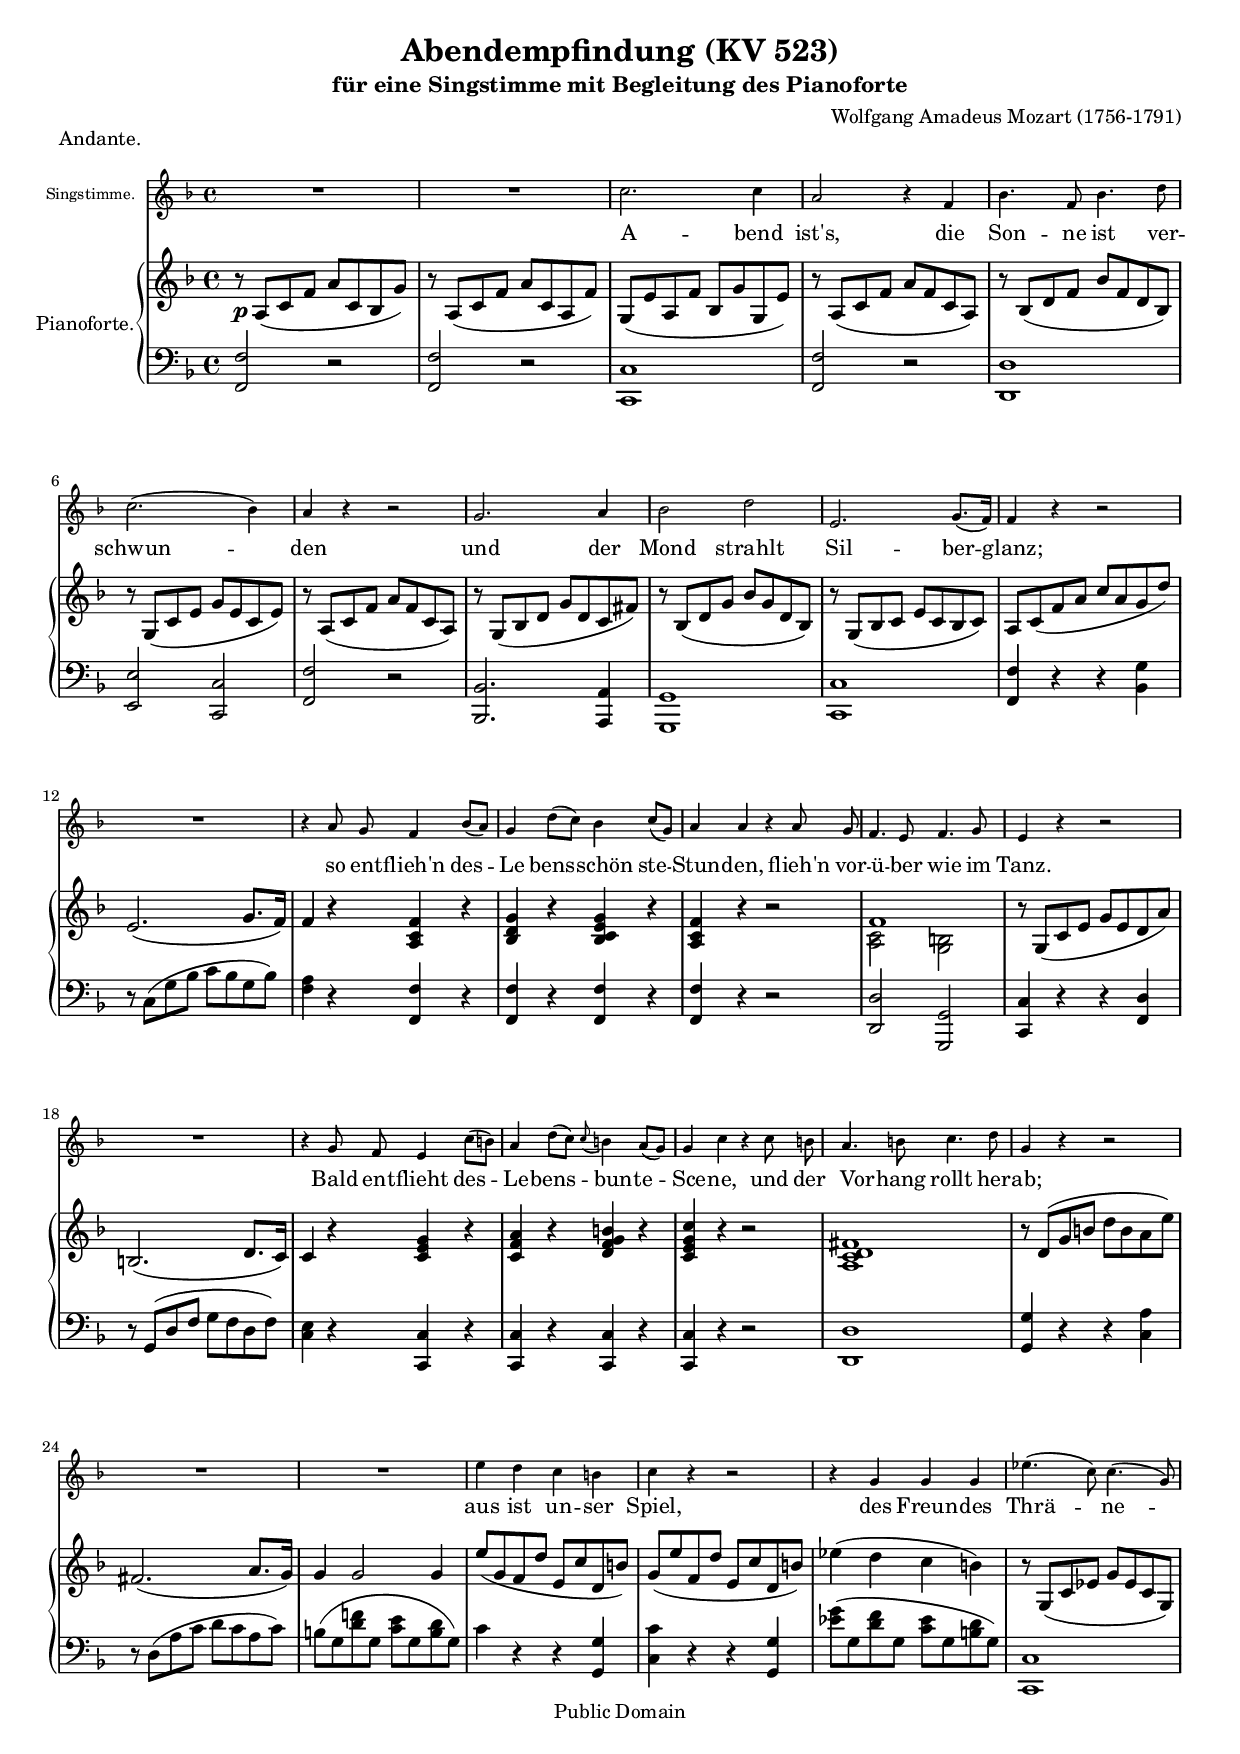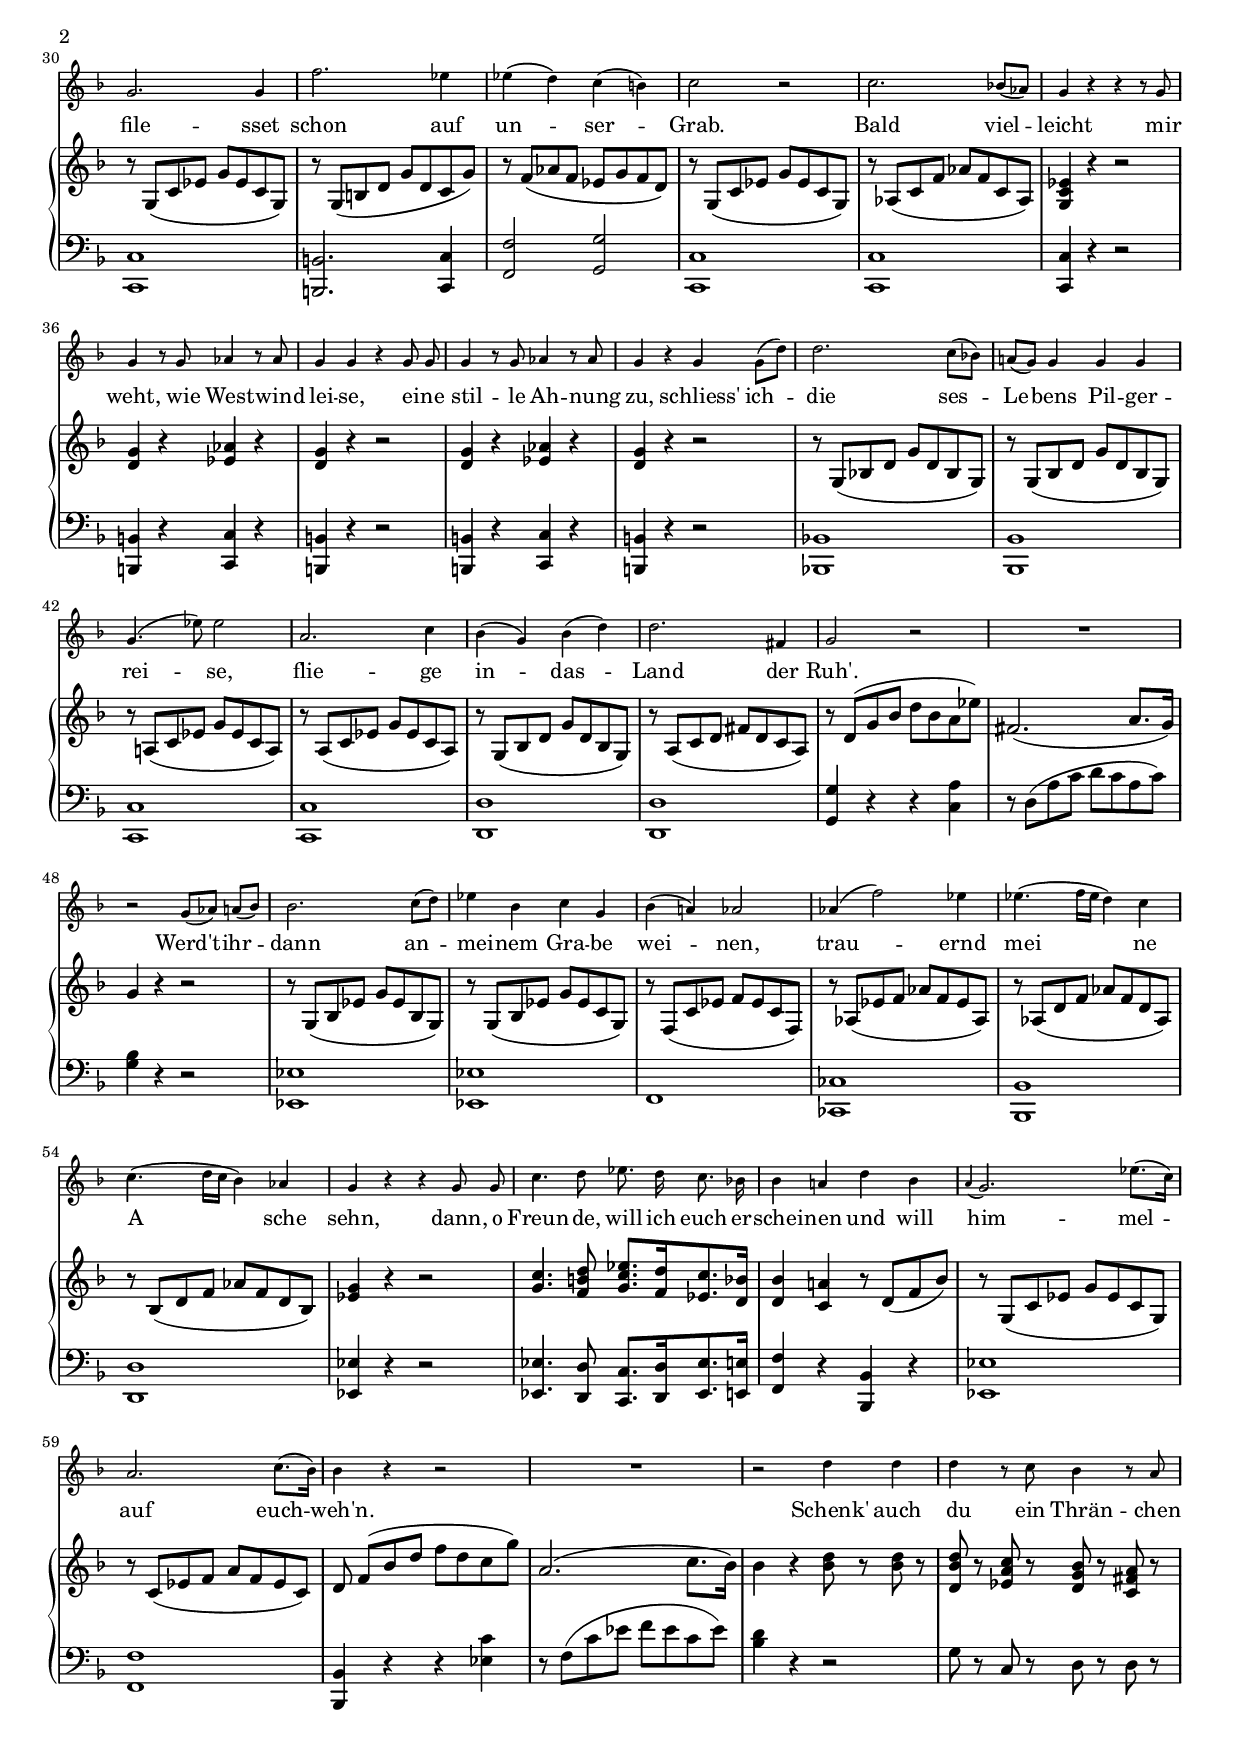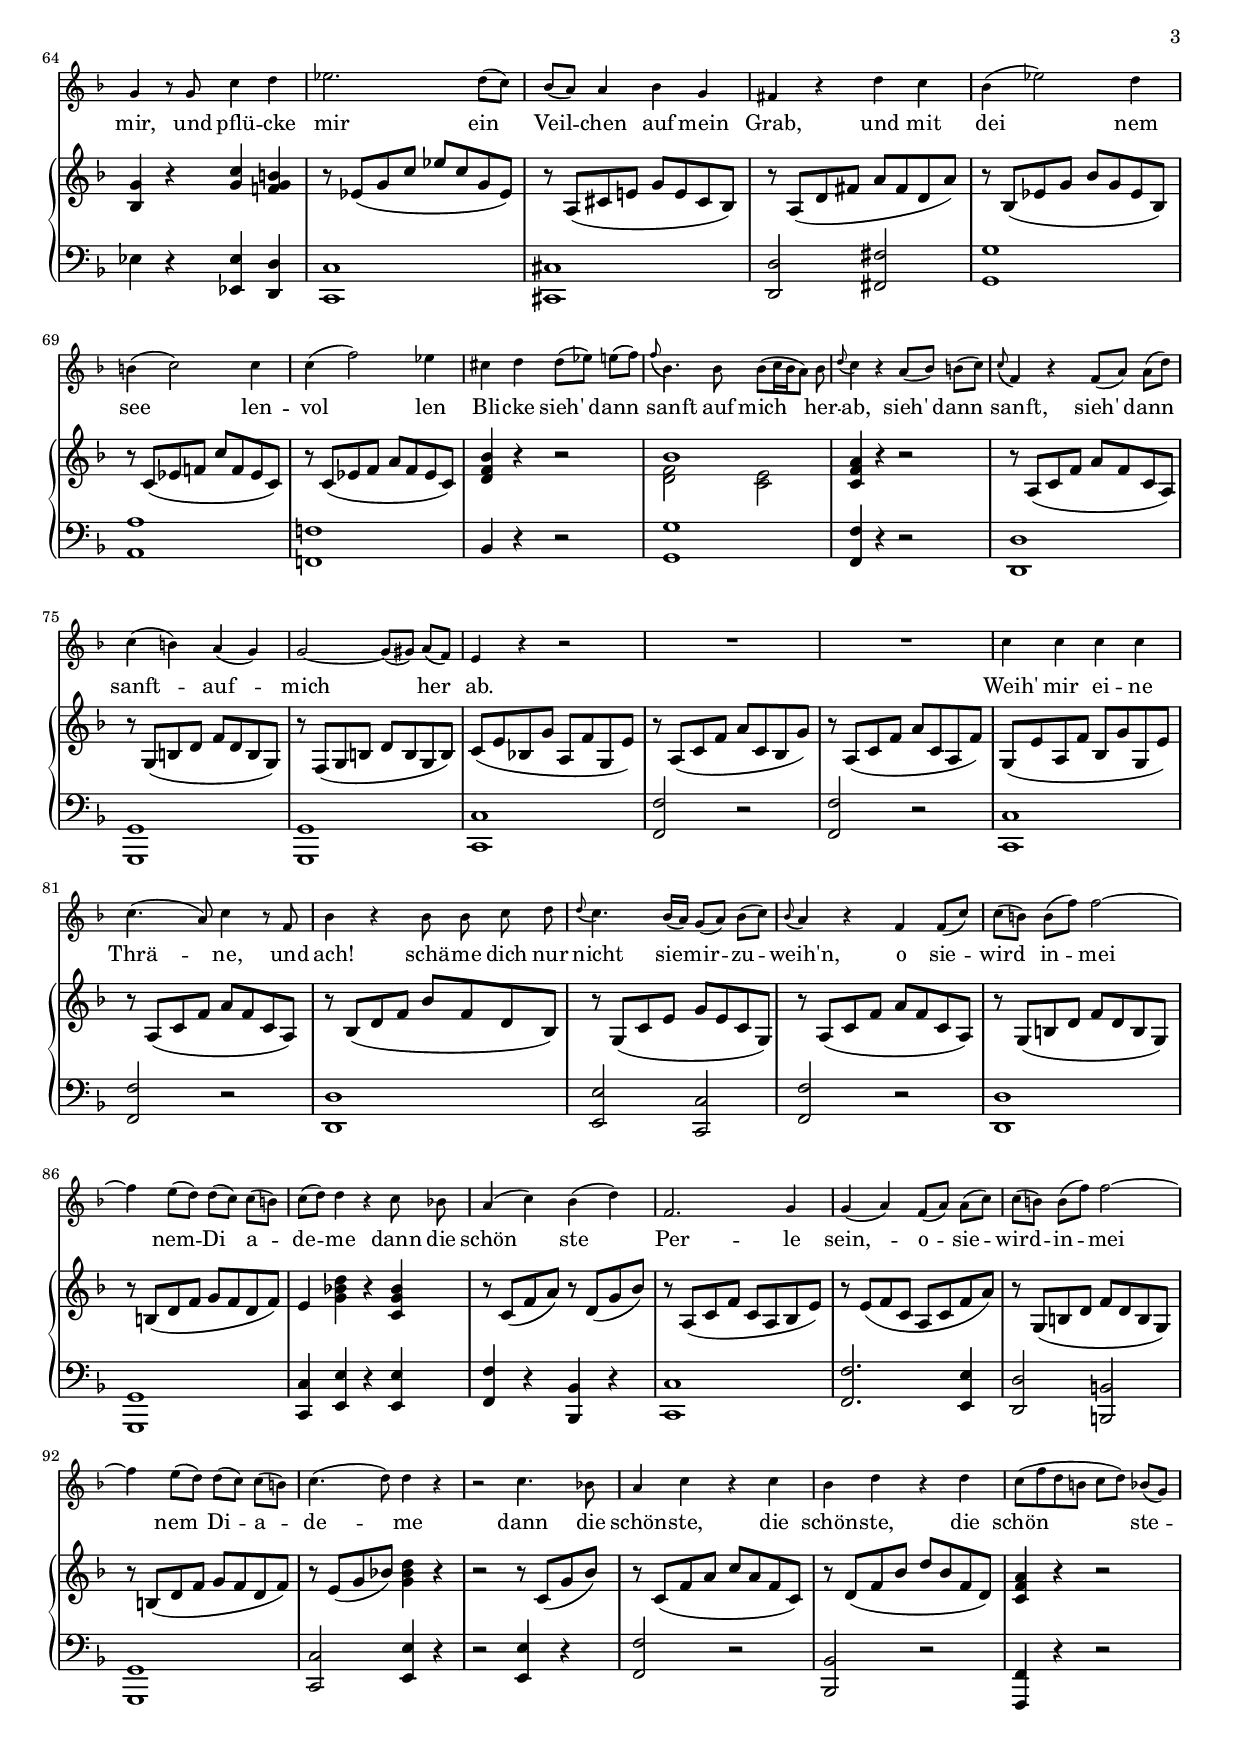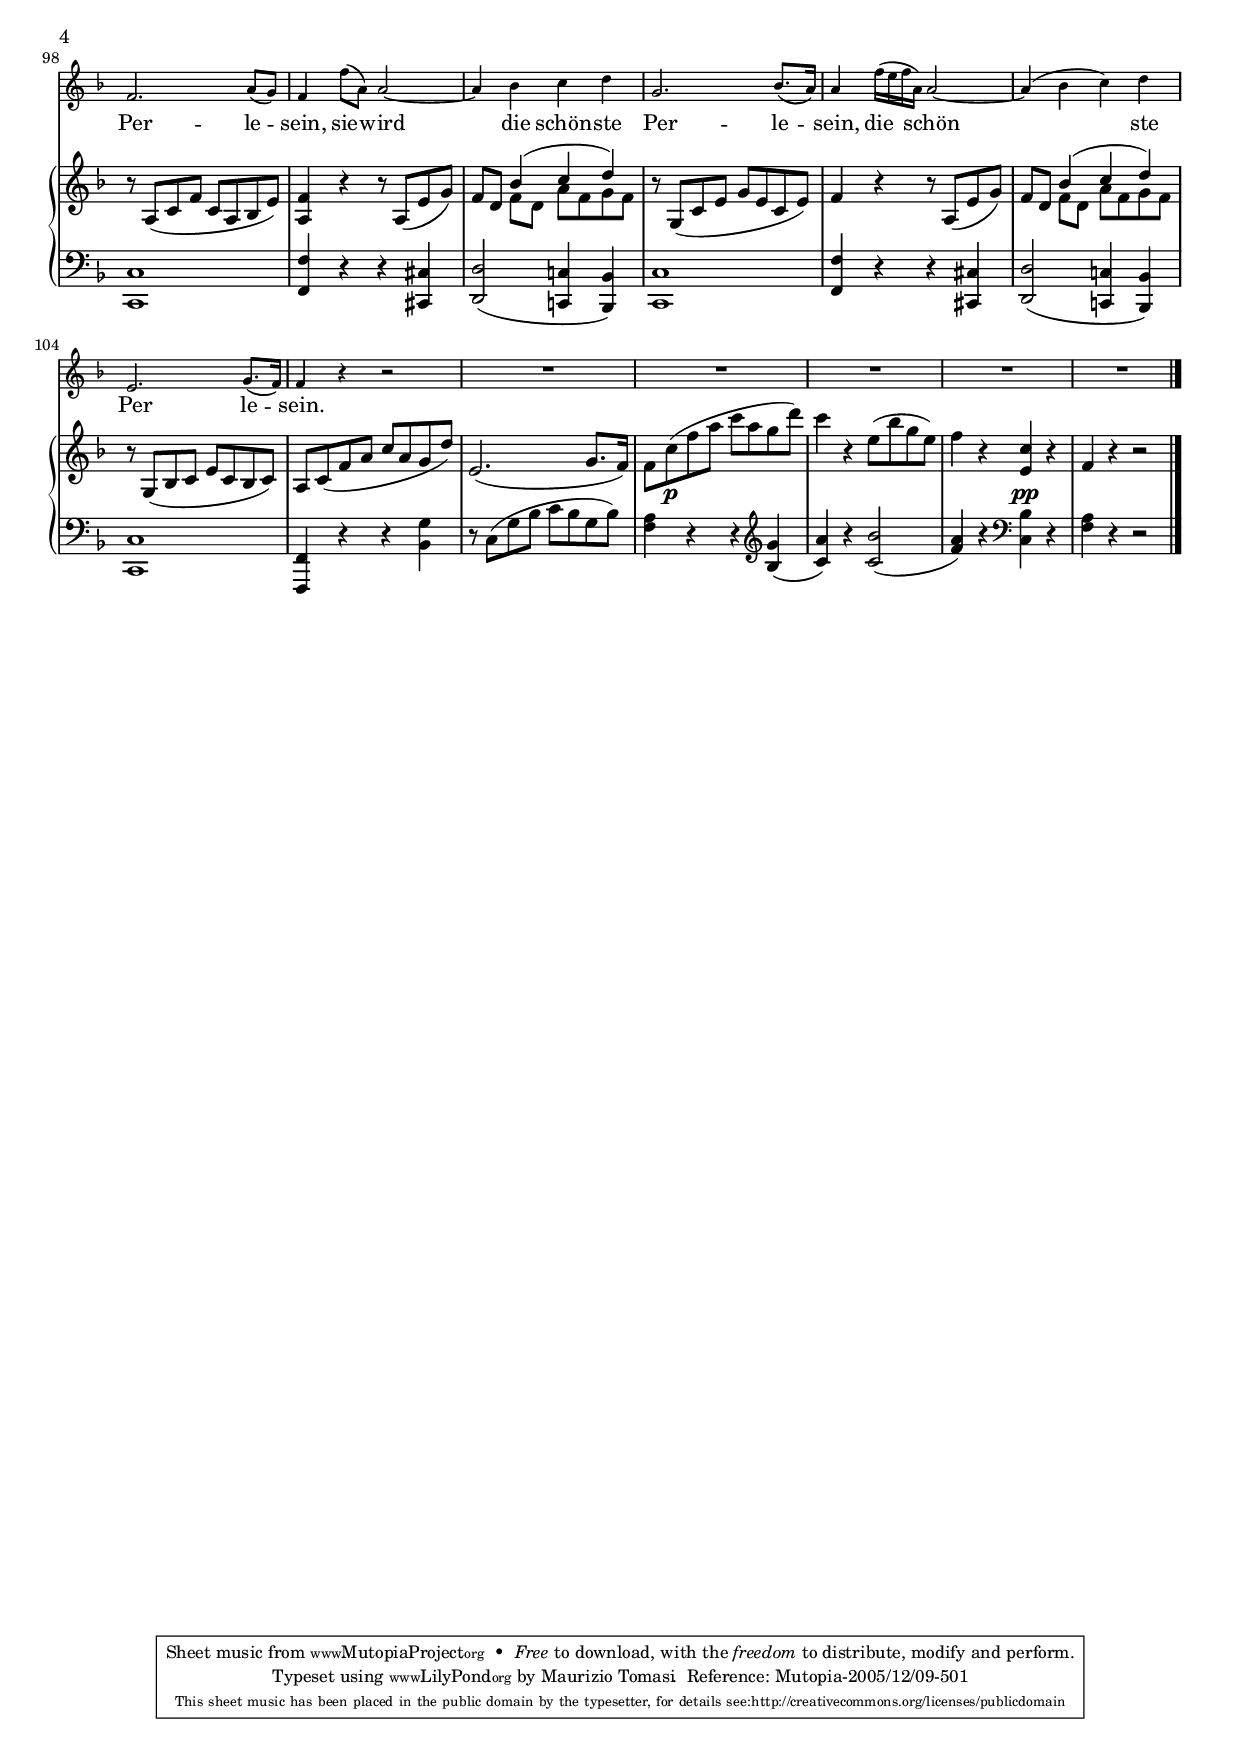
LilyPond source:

% -*- mode: LilyPond; coding: utf-8; -*-

\version "2.6.0"
\include "defs.ly"

#(set-global-staff-size 17)

\header {
  title = "Abendempfindung (KV 523)"
  subtitle = "für eine Singstimme mit Begleitung des Pianoforte"
  composer = "Wolfgang Amadeus Mozart (1756-1791)"
  piece = "Andante."
  
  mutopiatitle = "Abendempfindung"
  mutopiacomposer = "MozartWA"
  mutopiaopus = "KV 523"
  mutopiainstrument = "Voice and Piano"
  date = "24th June 1787"
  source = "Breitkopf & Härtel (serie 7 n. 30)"
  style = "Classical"
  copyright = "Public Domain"
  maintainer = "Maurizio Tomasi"
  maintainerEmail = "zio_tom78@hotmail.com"
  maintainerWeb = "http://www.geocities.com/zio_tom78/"
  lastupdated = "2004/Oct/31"
  
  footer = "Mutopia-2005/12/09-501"
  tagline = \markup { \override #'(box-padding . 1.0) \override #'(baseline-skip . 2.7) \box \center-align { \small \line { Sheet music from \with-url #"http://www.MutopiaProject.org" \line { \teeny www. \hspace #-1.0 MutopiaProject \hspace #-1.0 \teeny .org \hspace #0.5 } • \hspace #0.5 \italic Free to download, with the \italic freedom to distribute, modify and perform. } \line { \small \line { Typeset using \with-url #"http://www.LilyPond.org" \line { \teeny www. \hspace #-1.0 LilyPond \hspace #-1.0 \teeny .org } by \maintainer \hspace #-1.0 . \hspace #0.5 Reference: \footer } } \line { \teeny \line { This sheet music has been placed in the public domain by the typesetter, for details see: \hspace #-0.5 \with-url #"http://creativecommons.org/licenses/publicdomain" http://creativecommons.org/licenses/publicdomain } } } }
}

% -*- mode: LilyPond; coding: utf-8; -*-

\version "2.6.0"

melody = \relative c'' {
  \key f \major
  \time 4/4

  R1*2
  | c2. c4
  | a2 r4 f
  | bes4. f8 bes4. d8
  | c2.( bes4)
  | a r r2
  | g2. a4 bes2 d
  | e,2. g8.[( f16)]

% 10
  | f4 r r2
  | R1
  | r4 a8 g f4 bes8[( a)]
  | g4 d'8[( c)] bes4 c8[( g)]
  | a4 a r a8 g
  | f4. e8 f4. g8
  | e4 r r2
  | R1
  | r4 g8 f e4 c'8[( b)]
  | a4 d8[( c]) \appoggiatura c b4 a8[( g)]

% 20
  | g4 c r c8 b
  | a4. b8 c4. d8
  | g,4 r r2
  | R1*2
  | e'4 d c b
  | c r r2
  | r4 g g g
  | es'4.( c8) c4.( g8)
  | g2. g4

% 30
  | f'2. es4
  | es( d) c( b)
  | c2 r
  | c2. bes!8[( as)]
  | g4 r r r8 g
  | g4 r8 g as4 r8 as
  | g4 g r g8 g
  | g4 r8 g as4 r8 as
  | g4 r g g8[( d')]
  | d2. c8[( bes!)]

% 40
  | a!8[( g)] g4 g g
  | g4.( es'8) es2
  | a,2. c4
  | bes( g) bes( d)
  | d2. fis,4
  | g2 r
  | R1
  | r2 g8[( as)] a[( bes)]
  | bes2. c8[( d)]
  | es4 bes c g

% 50
  | bes( a!) as2
  | as4( f'2) es4
  | es4.( f16[ es] d4) c
  | c4.( d16[ c] bes4) as
  | g r r g8 g
  | c4. d8 es8. d16 c8. bes!16
  | bes4 a! d bes
  | \appoggiatura a g2. es'8.[( c16)]
  | a2. c8.[( bes16])
  | bes4 r r2

% 60
  | R1
  | r2 d4 d
  | d r8 c bes4 r8 a
  | g4 r8 g c4 d
  | es2. d8[( c)]
  | bes[( a]) a4 bes g
  | fis r d' c
  | bes( es2) d4
  | b( c2) c4
  | c( f2) es4

% 70
  | cis d d8[( es)] e8[( f)]
  | \appoggiatura f bes,4. bes8 bes[( c16 bes a8)] bes
  | \appoggiatura d c4 r a8[( bes)] b[( c])
  | \appoggiatura c f,4 r f8[( a)] a[( d)]
  | c4( b) a( g)
  | g2 ~ g8[( gis)] a[( f)]
  | e4 r r2
  | R1*2
  | c'4 c c c

% 80
  | c4.( a8) c4 r8 f,
  | bes4 r bes8 bes c d
  | \appoggiatura d c4. bes16[( a)] g8[( a)] bes([ c)]
  | \appoggiatura bes a4 r f f8[( c')]
  | c[( b)] b[( f']) f2 ~
  | f4 e8[( d]) d[( c]) c[( b])
  | c[( d]) d4 r c8 bes!
  | a4( c) bes( d)
  | f,2. g4
  | g( a) f8[( a]) a([ c)]

% 90
  | c[( b)] b([ f')] f2 ~
  | f4 e8[( d]) d[( c]) c[( b])
  | c4.( d8) d4 r
  | r2 c4. bes!8
  | a4 c r c
  | bes d r d
  | c8[( f d b] c[ d)] bes[( g])
  | f2. a8[( g])
  | f4 f'8[( a,]) a2 ~
  | a4 bes c d

% 100
  | g,2. bes8.[( a16)]
  | a4 f'16[( e f a,)] a2 ~
  | a4( bes c) d
  | e,2. g8.[( f16])
  | f4 r r2
  | R1*5

  \bar "|."
}

% -*- mode: LilyPond; coding: utf-8; -*-

\version "2.6.0"

upper = \relative a {
  \key f \major
  \time 4/4

  r8 a( c f a c, bes g')
  | r a,( c f a c, a f')
  | g,( e' a, f' bes, g' g, e')
  | r8 a,( c f a f c a)
  | r bes( d f bes f d bes)
  | r g( c e g e c e)
  | r a,( c f a f c a)
  | r g( bes d g d c fis)
  | r bes,( d g bes g d bes)
  | r g( bes c e c bes c)
  | \stemUp \slurDown a c( f a c a g d') \stemNeutral \slurNeutral
  | e,2.( g8. f16)
  | f4 r <a, c f> r
  | <bes d g> r <bes c e g> r
  | <a c f> r r2
  | << f'1 \\ { <a, c>2 <g b> } >>
  | r8 g( c e g e d a')
  | b,2.( d8. c16)
  | c4 r <c e g> r
  | <c f a> r <d f g b> r
  | <c e g c> r r2
  | <a c d fis>1
  | r8 d( g b d b a e')
  | fis,2.( a8. g16)
  | g4 g2 g4
  | \stemUp e'8( g, f d' e, c' d, b')
  | g( e' f, d' e, c' d, b') \stemNeutral
  | es4( d c b)
  | r8 g,( c es g es c g)
  | r g( c es g es c g)
  | r g( b d g d c g')
  | r f( as f es g f d)
  | r g,( c es g es c g)
  | r as( c f as f c as)
  | <g c es>4 r r2
  | <d' g>4 r <es as> r
  | <d g> r r2
  | <d g>4 r <es as> r
  | <d g> r r2
  | r8 g,( bes! d g d bes g)
  | r g( bes d g d bes g)
  | r a!( c es g es c a)
  | r a( c es g es c a)
  | r g( bes d g d bes g)
  | r a( c d fis d c a)
  | r d( g bes d bes a es')
  | fis,2.( a8. g16)
  | g4 r r2
  | r8 g,( bes es g es bes g)
  | r g( bes es g es c g)
  | r f( c' es f es c f,)
  | r as( es' f as f es as,)
  | r as( d f as f d as)
  | r bes( d f as f d bes)
  | <es g>4 r r2
  | <g c>4. <f b d>8 <g c es>8.[ <f d'>16 <es c'>8. <d bes'>16]
  | <d bes'>4 <c a'!>4 r8 d( f bes)
  | r g,( c es g es c g)
  | r c( es f a f es c)
  | d f[( bes d] f d c g')
  | a,2.( c8. bes16)
  | bes4 r <bes d>8 r <bes d> r
  | <d, bes' d> r <es a c> r <d g bes> r <c fis a> r
  | <bes g'>4 r <g' c> <f! g b>
  | r8 es( g c es c g es)
  | r a,( cis e! g e cis bes)
  | r a( d fis a fis d a')
  | r bes,( es g bes g es bes)
  | r c( es f! c' f, es c)
  | r c( es f a f es c)
  | <d f bes>4 r r2
  | << bes'1 \\ { <d, f>2 <c e> } >>
  | <c f a>4 r r2
  | r8 a( c f a f c a)
  | r g( b d f d b g)
  | r f( g b d b g b)
  | c( e bes! g' a, f' g, e')
  | r a,( c f a c, bes g')
  | r a,( c f a c, a f')
  | g,( e' a, f' bes, g' g, e')
  | r a,( c f a f c a)
  | r bes( d f bes f d bes)
  | r g( c e g e c g)
  | r a( c f a f c a)
  | r g( b d f d b g)
  | r b( d f g f d f)
  | e4 <g bes! d> r <c, g' bes>
  | r8 c( f a) r d,( g bes)
  | r a,( c f c a bes e)
  | r e( f c a c f a)
  | r g,( b d f d b g)
  | r b( d f g f d f)
  | r e( g bes!) <g bes d>4 r
  | r2 r8 c,( g' bes)
  | r c,( f a c a f c)
  | r d( f bes d bes f d)
  | <c f a>4 r r2
  | r8 a( c f c a bes e)
  | <a, f'>4 r r8 a( e' g)
  | f[ d] << { bes'4( c d) } \\ { f,8[ d] a'[ f g f] } >>
  | r8 g,( c e g e c e)
  | f4 r r8 a,( e' g)
  | f[ d] << { bes'4( c d) } \\ { f,8[ d] a'[ f g f] } >>
  | r8 g,( bes c e c bes c)
  | a \stemUp \slurDown c( f a c a g d') \stemNeutral \slurNeutral
  | e,2.( g8. f16)
  | f8 c'( f a c a g d')
  | c4 r e,8( bes' g e)
  | f4 r <e, c'> r
  | f r r2

  \bar "|."
}

lower = \relative f, {
  \key f \major
  \time 4/4

  <f f'>2 r
  | <f f'> r
  | <c c'>1
  | <f f'>2 r
  | <d d'>1
  | <e e'>2 <c c'>
  | <f f'> r
  | <bes, bes'>2. <a a'>4
  | <g g'>1
  | <c c'>
  | <f f'>4 r r <bes g'>
  | r8 c( g' bes c bes g bes)
  | <f a>4 r <f, f'> r
  | <f f'> r <f f'> r
  | <f f'> r r2
  | <d d'>2 <g, g'>
  | <c c'>4 r r <f d'>
  | r8 g( d' f g f d f)
  | <c e>4 r <c, c'> r
  | <c c'> r <c c'> r
  | <c c'> r r2
  | <d d'>1
  | <g g'>4 r r <c a'>
  | r8 d( a' c d c a c)
  | b( g <d' f!> g, <c e> g <b d> g)
  | c4 r r <g, g'>
  | <c c'> r r <g g'>
  | <es'' g>8( g, <d' f> g, <c es> g <b d> g)
  | <c,, c'>1
  | <c c'>
  | <b b'>2. <c c'>4
  | <f f'>2 <g g'>
  | <c, c'>1
  | <c c'>
  | <c c'>4 r r2
  | <b b'>4 r <c c'> r
  | <b b'> r r2
  | <b b'>4 r <c c'> r
  | <b b'> r r2
  | <bes! bes'!>1
  | <bes bes'>
  | <c c'>
  | <c c'>
  | <d d'>
  | <d d'>
  | <g g'>4 r r <c a'>
  | r8 d( a' c d c a c)
  | <g bes>4 r r2
  | <es, es'>1
  | <es es'>
  | f
  | <ces ces'>
  | <bes bes'>
  | <d d'>
  | <es es'>4 r r2
  | <es es'>4. <d d'>8 <c c'>8.[ <d d'>16 <es es'>8. <e e'>16]
  | <f f'>4 r <bes, bes'> r
  | <es es'>1
  | <f f'>
  | <bes, bes'>4 r r <es' c'>
  | r8 f( c' es f es c es)
  | <bes d>4 r r2
  | g8 r c, r d r d r
  | es4 r <es, es'> <d d'>
  | <c c'>1
  | <cis cis'>
  | <d d'>2 <fis fis'>
  | <g g'>1
  | <a a'>
  | <f! f'!>
  | bes4 r r2
  | <g g'>1
  | <f f'>4 r r2
  | <d d'>1
  | <g, g'>
  | <g g'>
  | <c c'>
  | <f f'>2 r
  | <f f'> r
  | <c c'>1
  | <f f'>2 r
  | <d d'>1
  | <e e'>2 <c c'>
  | <f f'> r
  | <d d'>1
  | <g, g'>
  | <c c'>4 <e e'> r <e e'>
  | <f f'> r <bes, bes'> r
  | <c c'>1
  | <f f'>2. <e e'>4
  | <d d'>2 <b b'>
  | <g g'>1
  | <c c'>2 <e e'>4 r
  | r2 <e e'>4 r
  | <f f'>2 r
  | <bes, bes'> r
  | <f f'>4 r r2
  | <c' c'>1
  | <f f'>4 r r <cis cis'>
  | <d d'>2( <c! c'!>4 <bes bes'>)
  | <c c'>1
  | <f f'>4 r r <cis cis'>
  | <d d'>2( <c! c'!>4 <bes bes'>)
  | <c c'>1
  | <f, f'>4 r r <bes' g'>
  | r8 c( g' bes c bes g bes)
  | <f a>4 r r \clef violin <bes g'>(
  | <c a'>) r <c bes'>2(
  | <f a>4) r \clef bass <c, bes'> r
  | <f a> r r2
  
  \bar "|."
}

dynamics = {
  s4-\p s2.
  | s1*105
  | s8 s8-\p s2.
  | s1
  | s2 s4-\pp s4
}

% -*- mode: LilyPond; coding: utf-8; -*-

\version "2.6.0"

text = \lyrics {
  A -- bend ist's, die Son -- ne ist ver -- schwun -- den
  und der Mond strahlt Sil -- ber -- glanz;
  so ent -- flieh'n des -- Le bens -- schön ste -- Stun -- den,
  flieh'n vor -- ü -- ber wie im Tanz.

  Bald ent -- flieht des -- Le -- bens -- bun -- te -- Sce -- ne,
  und der Vor -- hang rollt her -- ab; aus ist un -- ser Spiel, 
  des Freun -- des Thrä -- ne -- file -- sset schon auf un -- ser -- Grab.

  Bald viel -- leicht mir weht, wie West -- wind lei -- se, 
  ei -- ne stil -- le Ah -- nung zu, 
  schliess' ich -- die ses -- Le -- bens Pil -- ger -- rei -- se,
  flie -- ge in -- das -- Land der Ruh'.

  Werd't -- ihr -- dann an -- mei -- nem Gra -- be wei -- nen,
  trau -- ernd mei __ ne A __ sche sehn,
  dann, o Freun -- de, will ich euch er -- schei -- nen und will
  him -- mel -- auf euch -- weh'n.

  Schenk' auch du ein Thrän -- chen mir, 
  und pflü -- cke mir ein Veil -- chen auf mein Grab,
  und mit dei __ nem see __ len -- vol __ len Bli -- cke sieh' __ dann __
  sanft auf mich __ her -- ab, sieh' __ dann __ sanft,
  sieh' __ dann __ sanft -- auf -- mich __her __ ab.

  Weih' mir ei -- ne Thrä -- ne, und
  ach! schä -- me dich nur
  nicht sie -- mir -- zu -- weih'n, 
  o sie -- wird in -- mei __ nem -- Di __ a -- de -- me
  dann die schön __ ste __ Per -- le sein, -- o -- sie -- 
  wird -- in -- mei __ nem Di -- a -- de -- me
  dann die schön -- ste, die schön -- ste,
  die schön __ ste -- Per -- le -- sein, 
  sie -- wird __ die schön -- ste Per -- le -- sein,
  die __ schön __ ste Per le -- sein.
}


\book {
  \score {
    <<
      \new Staff \with
      {
        fontSize = #-2
        \override StaffSymbol #'staff-space = #(magstep -2)
      }
      <<
        \set Staff.minimumVerticalExtent = #'(-2 . 2)
        \context Voice = mel {
          \set Staff.midiInstrument = #"clarinet"
          \set Staff.instrument = \markup { "Singstimme." }

          \autoBeamOff
          \melody
        }
        \lyricsto mel \new Lyrics { \text }
      >>
      
      \new PianoStaff <<
        \set PianoStaff.midiInstrument = #"acoustic grand"
        \set PianoStaff.instrument = \markup { "Pianoforte." }
        
        \context Staff = upper \upper
        \context Dynamics=dynamics \dynamics
        \context Staff = lower <<
          \clef bass
          \lower
        >>
      >>
    >>
    
    \layout {
      \context {
        \type "Engraver_group_engraver"
        \name Dynamics
        \alias Voice % So that \cresc works, for example.
        \consists "Output_property_engraver"
        
        minimumVerticalExtent = #'(-1 . 1)
        pedalSustainStrings = #'("Ped." "*Ped." "*")
        pedalUnaCordaStrings = #'("una corda" "" "tre corde")
        
        \consists "Piano_pedal_engraver"
        \consists "Script_engraver"
        \consists "Dynamic_engraver"
        \consists "Text_engraver"
        
        \override TextScript #'font-size = #2
        \override TextScript #'font-shape = #'italic
        \override DynamicText #'extra-offset = #'(0 . 2.5)
        \override Hairpin #'extra-offset = #'(0 . 2.5)
        
        \consists "Skip_event_swallow_translator"
        
        \consists "Axis_group_engraver"
      }
      \context {
        \PianoStaff
        \accepts Dynamics
        \override VerticalAlignment #'forced-distance = #7
      }
      
      \context { \RemoveEmptyStaffContext }
    }  

    \midi
    {
      \context {
        \type "Performer_group_performer"
        \name Dynamics
        \consists "Piano_pedal_performer"
        \consists "Span_dynamic_performer"
        \consists "Dynamic_performer"
      }
      \context {
        \PianoStaff
        \accepts Dynamics
      }
      \tempo 4 = 90 
    }  
  }
}
